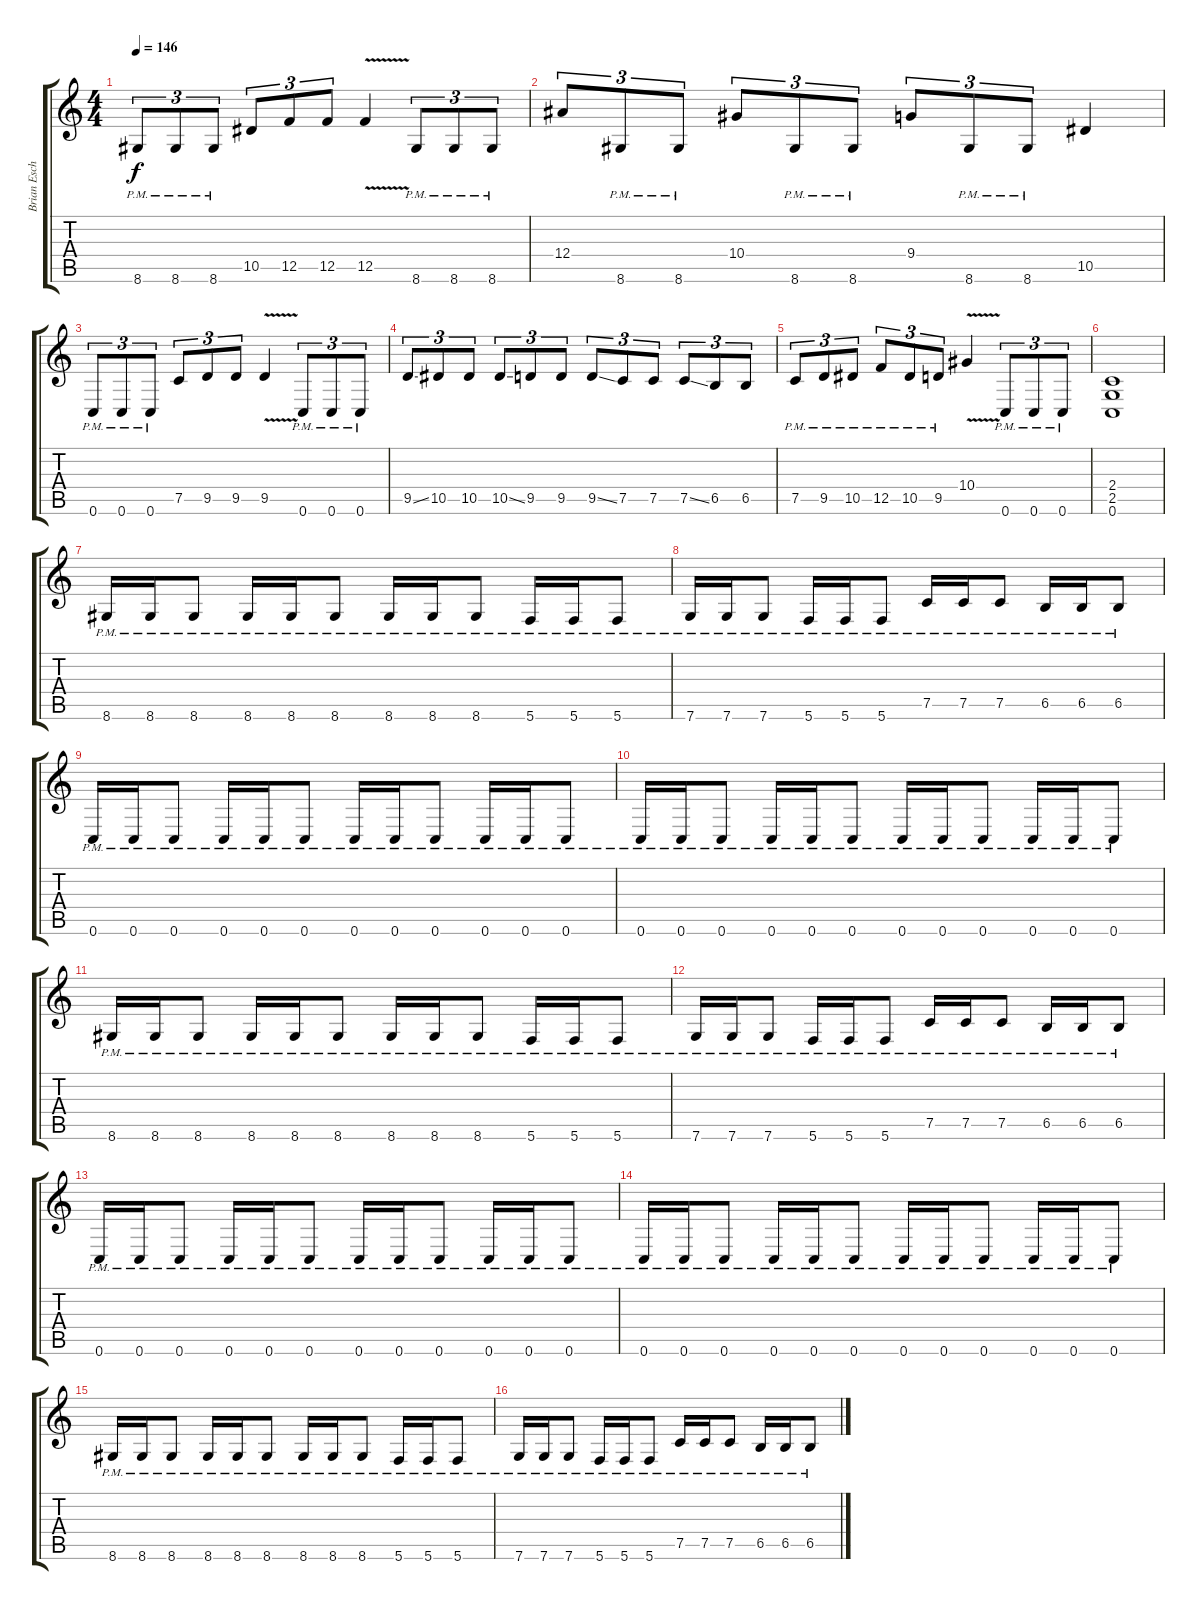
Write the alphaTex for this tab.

\track ("Brian Eschbach (Guitar + Vocals)" "Brian Esch") {instrument distortionguitar}
\staff {score tabs}
\tuning (C4 G3 Eb3 Bb2 F2 C2) {hide}
\ts (4 4)
\tempo 146
\clef g2
\ks c
8.6{pm}.8{tu (3 2) dy f} 8.6{pm}.8{tu (3 2)} 8.6{pm}.8{tu (3 2)} 10.5.8{tu (3 2)} 12.5.8{tu (3 2)} 12.5.8{tu (3 2)} 12.5{v}.4 8.6{pm}.8{tu (3 2)} 8.6{pm}.8{tu (3 2)} 8.6{pm}.8{tu (3 2)} |
12.4.8{tu (3 2)} 8.6{pm}.8{tu (3 2)} 8.6{pm}.8{tu (3 2)} 10.4.8{tu (3 2)} 8.6{pm}.8{tu (3 2)} 8.6{pm}.8{tu (3 2)} 9.4.8{tu (3 2)} 8.6{pm}.8{tu (3 2)} 8.6{pm}.8{tu (3 2)} 10.5.4 |
0.6{pm}.8{tu (3 2)} 0.6{pm}.8{tu (3 2)} 0.6{pm}.8{tu (3 2)} 7.5.8{tu (3 2)} 9.5.8{tu (3 2)} 9.5.8{tu (3 2)} 9.5{v}.4 0.6{pm}.8{tu (3 2)} 0.6{pm}.8{tu (3 2)} 0.6{pm}.8{tu (3 2)} |
9.5{ss}.8{tu (3 2)} 10.5.8{tu (3 2)} 10.5.8{tu (3 2)} 10.5{ss}.8{tu (3 2)} 9.5.8{tu (3 2)} 9.5.8{tu (3 2)} 9.5{ss}.8{tu (3 2)} 7.5.8{tu (3 2)} 7.5.8{tu (3 2)} 7.5{ss}.8{tu (3 2)} 6.5.8{tu (3 2)} 6.5.8{tu (3 2)} |
7.5{pm}.8{tu (3 2)} 9.5{pm}.8{tu (3 2)} 10.5{pm}.8{tu (3 2)} 12.5{pm}.8{tu (3 2)} 10.5{pm}.8{tu (3 2)} 9.5{pm}.8{tu (3 2)} 10.4{v}.4 0.6{pm}.8{tu (3 2)} 0.6{pm}.8{tu (3 2)} 0.6{pm}.8{tu (3 2)} |
(2.4 2.5 0.6).1 |
8.6{pm}.16 8.6{pm}.16 8.6{pm}.8 8.6{pm}.16 8.6{pm}.16 8.6{pm}.8 8.6{pm}.16 8.6{pm}.16 8.6{pm}.8 5.6{pm}.16 5.6{pm}.16 5.6{pm}.8 |
7.6{pm}.16 7.6{pm}.16 7.6{pm}.8 5.6{pm}.16 5.6{pm}.16 5.6{pm}.8 7.5{pm}.16 7.5{pm}.16 7.5{pm}.8 6.5{pm}.16 6.5{pm}.16 6.5{pm}.8 |
0.6{pm}.16 0.6{pm}.16 0.6{pm}.8 0.6{pm}.16 0.6{pm}.16 0.6{pm}.8 0.6{pm}.16 0.6{pm}.16 0.6{pm}.8 0.6{pm}.16 0.6{pm}.16 0.6{pm}.8 |
0.6{pm}.16 0.6{pm}.16 0.6{pm}.8 0.6{pm}.16 0.6{pm}.16 0.6{pm}.8 0.6{pm}.16 0.6{pm}.16 0.6{pm}.8 0.6{pm}.16 0.6{pm}.16 0.6{pm}.8 |
8.6{pm}.16 8.6{pm}.16 8.6{pm}.8 8.6{pm}.16 8.6{pm}.16 8.6{pm}.8 8.6{pm}.16 8.6{pm}.16 8.6{pm}.8 5.6{pm}.16 5.6{pm}.16 5.6{pm}.8 |
7.6{pm}.16 7.6{pm}.16 7.6{pm}.8 5.6{pm}.16 5.6{pm}.16 5.6{pm}.8 7.5{pm}.16 7.5{pm}.16 7.5{pm}.8 6.5{pm}.16 6.5{pm}.16 6.5{pm}.8 |
0.6{pm}.16 0.6{pm}.16 0.6{pm}.8 0.6{pm}.16 0.6{pm}.16 0.6{pm}.8 0.6{pm}.16 0.6{pm}.16 0.6{pm}.8 0.6{pm}.16 0.6{pm}.16 0.6{pm}.8 |
0.6{pm}.16 0.6{pm}.16 0.6{pm}.8 0.6{pm}.16 0.6{pm}.16 0.6{pm}.8 0.6{pm}.16 0.6{pm}.16 0.6{pm}.8 0.6{pm}.16 0.6{pm}.16 0.6{pm}.8 |
8.6{pm}.16 8.6{pm}.16 8.6{pm}.8 8.6{pm}.16 8.6{pm}.16 8.6{pm}.8 8.6{pm}.16 8.6{pm}.16 8.6{pm}.8 5.6{pm}.16 5.6{pm}.16 5.6{pm}.8 |
7.6{pm}.16 7.6{pm}.16 7.6{pm}.8 5.6{pm}.16 5.6{pm}.16 5.6{pm}.8 7.5{pm}.16 7.5{pm}.16 7.5{pm}.8 6.5{pm}.16 6.5{pm}.16 6.5{pm}.8
